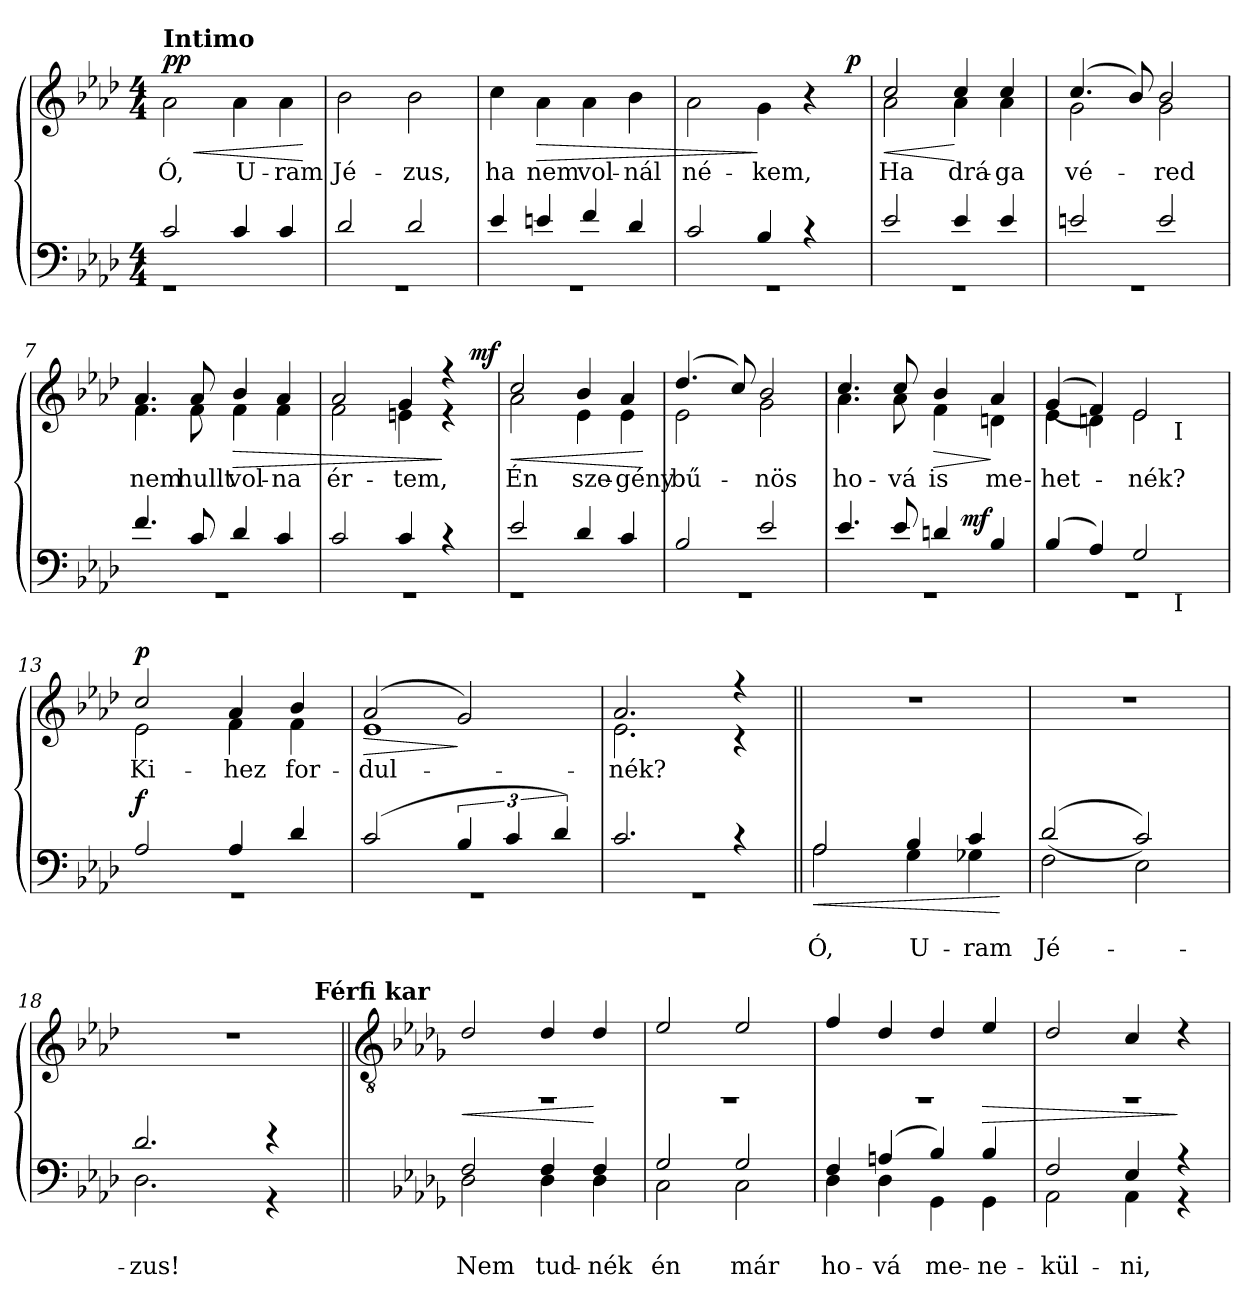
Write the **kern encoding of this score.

**kern	**text	**text	**dynam	**kern	**text	**dynam
*part2	*part2	*part2	*part2	*part1	*part1	*part1
*staff2	*staff2	*staff2	*staff2	*staff1	*staff1	*staff1
*clefF4	*	*	*	*clefG2	*	*
*k[b-e-a-d-]	*	*	*	*k[b-e-a-d-]	*	*
*A-:	*	*	*	*A-:	*	*
*M4/4	*	*	*	*M4/4	*	*
=1	=1	=1	=1	=1	=1	=1
*^	*	*	*	*	*	*
!	!	!	!	!	!LO:TX:a:B:t=Intimo	!	!
!	!	!	!	!	!	!LO:LY:b	!LO:HP:b
!	!	!	!	!	!	!	!LO:DY:n=1:b
2c/	1rGG	.	.	.	2a-\	Ó,	< pp
!	!	!	!	!	!	!LO:LY:b	!
4c/	.	.	.	.	4a-\	U-	.
!	!	!	!	!	!	!LO:LY:b	!
4c/	.	.	.	.	4a-\	-ram	.
*v	*v	*	*	*	*	*	*
.	.	.	.	.	.	[
=2	=2	=2	=2	=2	=2	=2
*^	*	*	*	*	*	*
!	!	!	!	!	!	!LO:LY:b	!
2d-/	1rGG	.	.	.	2b-\	Jé-	.
!	!	!	!	!	!	!LO:LY:b	!
2d-/	.	.	.	.	2b-\	-zus,	.
=3	=3	=3	=3	=3	=3	=3	=3
!	!	!	!	!	!	!LO:LY:b	!
4e-/	1rGG	.	.	.	4cc\	ha	.
!	!	!	!	!	!	!LO:LY:b	!LO:HP:b
4en/	.	.	.	.	4a-\	nem	>
!	!	!	!	!	!	!LO:LY:b	!
4f/	.	.	.	.	4a-\	vol-	.
!	!	!	!	!	!	!LO:LY:b	!
4d-/	.	.	.	.	4b-\	-nál	.
=4	=4	=4	=4	=4	=4	=4	=4
!	!	!	!	!	!	!LO:LY:b	!
*	*	*	*	*	*^	*	*
2c/	1rGG	.	.	.	2a-\	2ryy	né-	.
!	!	!	!	!	!	!	!LO:LY:b	!
4B-/	.	.	.	.	4g\	4ryy	-kem,	]
4rc	.	.	.	.	4r	8ryy	.	.
.	.	.	.	.	.	32ryy	.	.
!	!	!	!	!	!	!	!	!LO:DY:a
.	.	.	.	.	.	16.ryy	.	p
=5	=5	=5	=5	=5	=5	=5	=5	=5
!	!	!	!	!	!	!	!	!LO:HP:b
!	!	!	!	!	!	!	!LO:LY:b	!
2e-/	1rGG	.	.	.	2cc/	2a-\	Ha	<
!	!	!	!	!	!	!	!LO:LY:b	!
4e-/	.	.	.	.	4cc/	4a-\	drá-	[
!	!	!	!	!	!	!	!LO:LY:b	!
4e-/	.	.	.	.	4cc/	4a-\	-ga	.
=6	=6	=6	=6	=6	=6	=6	=6	=6
!	!	!	!	!	!	!	!LO:LY:b	!
2en/	1rGG	.	.	.	(>4.cc/	2g\	vé-	.
.	.	.	.	.	8b-/)	.	.	.
!	!	!	!	!	!	!	!LO:LY:b	!
2e/	.	.	.	.	2b-/	2g\	-red	.
!!LO:LB:g=z	!!
=7	=7	=7	=7	=7	=7	=7	=7	=7
!	!	!	!	!	!	!	!LO:LY:b	!
4.f/	1rGG	.	.	.	4.a-/	4.f\	nem	.
!	!	!	!	!	!	!	!LO:LY:b	!
8c/	.	.	.	.	8a-/	8f\	hullt	.
!	!	!	!	!	!	!	!	!LO:HP:b
!	!	!	!	!	!	!	!LO:LY:b	!
4d-/	.	.	.	.	4b-/	4f\	vol-	>
!	!	!	!	!	!	!	!LO:LY:b	!
4c/	.	.	.	.	4a-/	4f\	-na	.
=8	=8	=8	=8	=8	=8	=8	=8	=8
!	!	!	!	!	!	!	!LO:LY:b	!
*	*	*	*	*	*	*^	*	*
2c/	1rGG	.	.	.	2a-/	2f\	2..ryy	ér-	.
!	!	!	!	!	!	!	!	!LO:LY:b	!
4c/	.	.	.	.	4g/	4en\	.	-tem,	.
4rc	.	.	.	.	4r	4r	.	.	]
!	!	!	!	!	!	!	!	!	!LO:DY:a
.	.	.	.	.	.	.	8ryy	.	mf
=9	=9	=9	=9	=9	=9	=9	=9	=9	=9
!	!	!	!	!	!	!	!	!	!LO:HP:b
*	*	*	*	*	*	*v	*v	*	*
*	*	*	*	*	*	*^	*	*
!	!	!	!	!	!	!	!	!LO:LY:b	!
*	*	*	*	*	*	*v	*v	*	*
2e-/	1rGG	.	.	.	2cc/	2a-\	Én	<
!	!	!	!	!	!	!	!LO:LY:b	!
4d-/	.	.	.	.	4b-/	4e-\	sze-	.
!	!	!	!	!	!	!	!LO:LY:b	!
4c/	.	.	.	.	4a-/	4e-\	-gény	.
*v	*v	*	*	*	*	*	*	*
*	*	*	*	*v	*v	*	*
.	.	.	.	.	.	[
=10	=10	=10	=10	=10	=10	=10
*^	*	*	*	*^	*	*
!	!	!	!	!	!	!	!LO:LY:b	!
2B-/	1rGG	.	.	.	(>4.dd-/	2e-\	bű-	.
.	.	.	.	.	8cc/)	.	.	.
!	!	!	!	!	!	!	!LO:LY:b	!
2e-/	.	.	.	.	2b-/	2g\	-nös	.
=11	=11	=11	=11	=11	=11	=11	=11	=11
!	!	!	!	!	!	!	!LO:LY:b	!
*	*^	*	*	*	*	*	*	*
4.e-/	1rGG	2ryy	.	.	.	4.cc/	4.a-\	ho-	.
!	!	!	!	!	!	!	!	!LO:LY:b	!
8e-/	.	.	.	.	.	8cc/	8a-\	-vá	.
!	!	!	!	!	!	!	!	!	!LO:HP:b
!	!	!	!	!	!	!	!	!LO:LY:b	!
4dn/	.	8ryy	.	.	.	4b-/	4f\	is	>
!	!	!	!	!	!LO:DY:b	!	!	!	!
.	.	4.ryy	.	.	mf	.	.	.	.
!	!	!	!	!	!	!	!	!LO:LY:b	!
4B-/	.	.	.	.	.	4a-/	4dn\	me-	]
=12	=12	=12	=12	=12	=12	=12	=12	=12	=12
!	!	!	!	!	!	!	!	!LO:LY:b	!
*	*	*	*	*	*	*	*^	*	*
(>4B-/	1rGG	2ryy	.	.	.	(<(>4g/	4e-\	2ryy	-het-	.
4A-/)	.	.	.	.	.	4f/))	4dn\	.	.	.
!	!	!	!	!	!	!	!	!	!LO:LY:b	!
2G/	.	8..ryy	.	.	.	2e-/	2e-\	8..ryy	-nék?	.
!	!	!	!	!	!	!	!	!LO:TX:b:t=I	!	!
!	!	!LO:TX:b:t=I	!	!	!	!	!	!	!	!
.	.	4ryy	.	.	.	.	.	4ryy	.	.
.	.	32ryy	.	.	.	.	.	32ryy	.	.
*	*v	*v	*	*	*	*	*	*	*	*
*	*	*	*	*	*	*v	*v	*	*
!!LO:LB:g=z
=13	=13	=13	=13	=13	=13	=13	=13	=13
*	*^	*	*	*	*	*^	*	*
!	!	!	!	!	!LO:DY:b	!	!	!	!LO:LY:b	!LO:DY:a
*	*v	*v	*	*	*	*	*	*	*	*
*	*	*	*	*	*	*v	*v	*	*
2A-/	1rGG	.	.	f	2cc/	2e-\	Ki-	p
!	!	!	!	!	!	!	!LO:LY:b	!
4A-/	.	.	.	.	4a-/	4f\	-hez	.
!	!	!	!	!	!	!	!LO:LY:b	!
4d-/	.	.	.	.	4b-/	4f\	for-	.
=14	=14	=14	=14	=14	=14	=14	=14	=14
!	!	!	!	!	!	!	!	!LO:HP:b
!	!	!	!	!	!	!	!LO:LY:b	!
(>2c/	1rGG	.	.	.	(>2a-/	1e-	-dul-	>
6B-/	.	.	.	.	2g/)	.	.	]
6c/	.	.	.	.	.	.	.	.
6d-/)	.	.	.	.	.	.	.	.
=15	=15	=15	=15	=15	=15	=15	=15	=15
!	!	!	!	!	!	!	!LO:LY:b	!
2.c/	1rGG	.	.	.	2.a-/	2.e-\	-nék?	.
4rc	.	.	.	.	4r	4r	.	.
=16||	=16||	=16||	=16||	=16||	=16||	=16||	=16||	=16||
!	!	!	!	!LO:HP:b	!	!	!	!
*	*	*	*	*	*v	*v	*	*
*	*	*	*	*	*^	*	*
!	!	!	!LO:LY:a	!	!	!	!	!
*	*	*	*	*	*v	*v	*	*
2A-/	2A-\	.	Ó,	<	1r	.	.
!	!	!	!LO:LY:a	!	!	!	!
4B-/	4G\	.	U-	.	.	.	.
!	!	!	!LO:LY:a	!	!	!	!
4c/	4G-X\	.	-ram	.	.	.	.
*v	*v	*	*	*	*	*	*
.	.	.	[	.	.	.
=17	=17	=17	=17	=17	=17	=17
*^	*	*	*	*	*	*
!	!	!	!LO:LY:a	!	!	!	!
(<(>2d-/	2F\	.	Jé-	.	1r	.	.
2c/))	2E-\	.	.	.	.	.	.
=18	=18	=18	=18	=18	=18	=18	=18
!	!	!	!LO:LY:a	!	!	!	!
*	*	*	*	*	*^	*	*
2.d-/	2.D-\	.	-zus!	.	1r	2ryy	.	.
.	.	.	.	.	.	4ryy	.	.
4r	4r	.	.	.	.	8ryy	.	.
.	.	.	.	.	.	32ryy	.	.
!	!	!	!	!	!	!LO:TX:a:B:t=Férfi kar	!	!
.	.	.	.	.	.	16.ryy	.	.
=19||	=19||	=19||	=19||	=19||	=19||	=19||	=19||	=19||
*	*	*	*	*	*clefGv2	*	*	*
*k[b-e-a-d-g-]	*	*	*	*	*k[b-e-a-d-g-]	*	*	*
*D-:	*	*	*	*	*D-:	*	*	*
!	!	!	!LO:LY:a	!	!	!	!	!LO:HP:b
2F/	2D-\	.	Nem	.	2d-/	1rGG	.	<
!	!	!	!LO:LY:a	!	!	!	!	!
4F/	4D-\	.	tud-	.	4d-/	.	.	.
!	!	!	!LO:LY:a	!	!	!	!	!
4F/	4D-\	.	-nék	.	4d-/	.	.	[
!!LO:LB:g=z	!!
=20	=20	=20	=20	=20	=20	=20	=20	=20
!	!	!	!LO:LY:a	!	!	!	!	!
2G-/	2C\	.	én	.	2e-/	1rGG	.	.
!	!	!	!LO:LY:a	!	!	!	!	!
2G-/	2C\	.	már	.	2e-/	.	.	.
=21	=21	=21	=21	=21	=21	=21	=21	=21
!	!	!	!LO:LY:a	!	!	!	!	!
4F/	4D-\	.	ho-	.	4f/	1rGG	.	.
!	!	!	!LO:LY:a	!	!	!	!	!
(>4An/	4D-\	.	-vá	.	4d-/	.	.	.
!	!	!	!LO:LY:a	!	!	!	!	!
4B-/)	4GG-\	.	me-	.	4d-/	.	.	.
!	!	!	!LO:LY:a	!	!	!	!	!LO:HP:b
4B-/	4GG-\	.	-ne-	.	4e-/	.	.	>
=22	=22	=22	=22	=22	=22	=22	=22	=22
!	!	!	!LO:LY:a	!	!	!	!	!
2F/	2AA-\	.	-kül-	.	2d-/	1rGG	.	.
!	!	!	!LO:LY:a	!	!	!	!	!
4E-/	4AA-\	.	-ni,	.	4c/	.	.	.
4r	4r	.	.	.	4rc	.	.	]
*v	*v	*	*	*	*	*	*	*
*	*	*	*	*v	*v	*	*
=	=	=	=	=	=	=
*-	*-	*-	*-	*-	*-	*-
